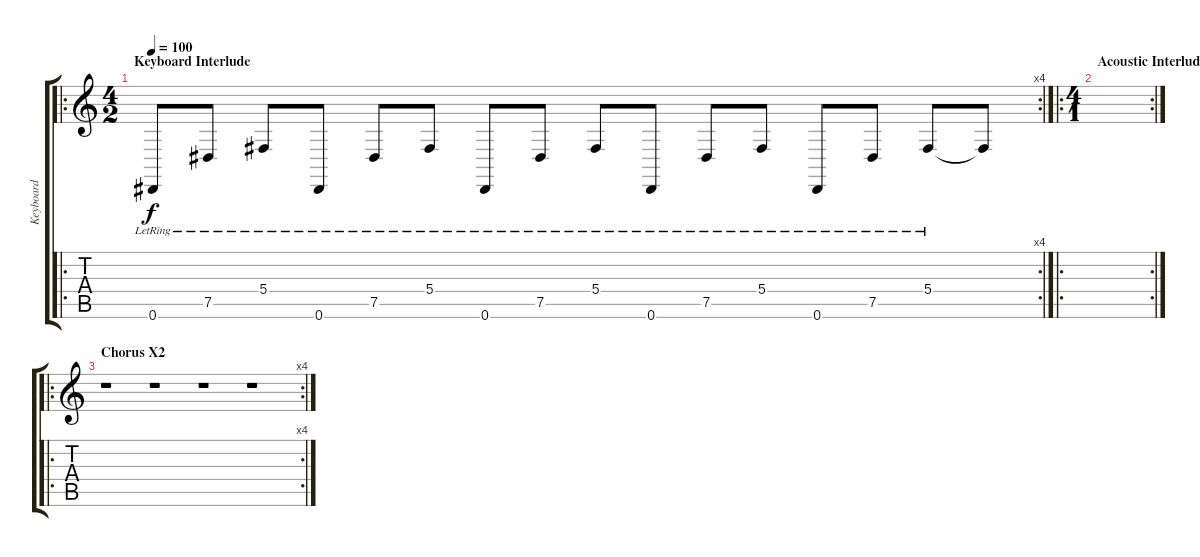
\track ("Keyboard" "Keyboard") {instrument acousticgrandpiano}
\staff {score tabs}
\tuning (Eb4 Bb3 Gb3 Db3 Ab2 Eb2) {hide}
\ro
\rc 4
\ts (4 2)
\section ("" "Keyboard Interlude")
\tempo 100
\clef g2
\ks c
0.6{lr}.8{dy f} 7.5{lr}.8 5.4{lr}.8 0.6{lr}.8 7.5{lr}.8 5.4{lr}.8 0.6{lr}.8 7.5{lr}.8 5.4{lr}.8 0.6{lr}.8 7.5{lr}.8 5.4{lr}.8 0.6{lr}.8 7.5{lr}.8 5.4{lr}.8 5.4{t}.8 |
\ro
\rc 2
\ts (4 1)
\section ("" "Acoustic Interlude")
|
\ro
\rc 4
\section ("" "Chorus X2")
r.1 r.1 r.1 r.1
